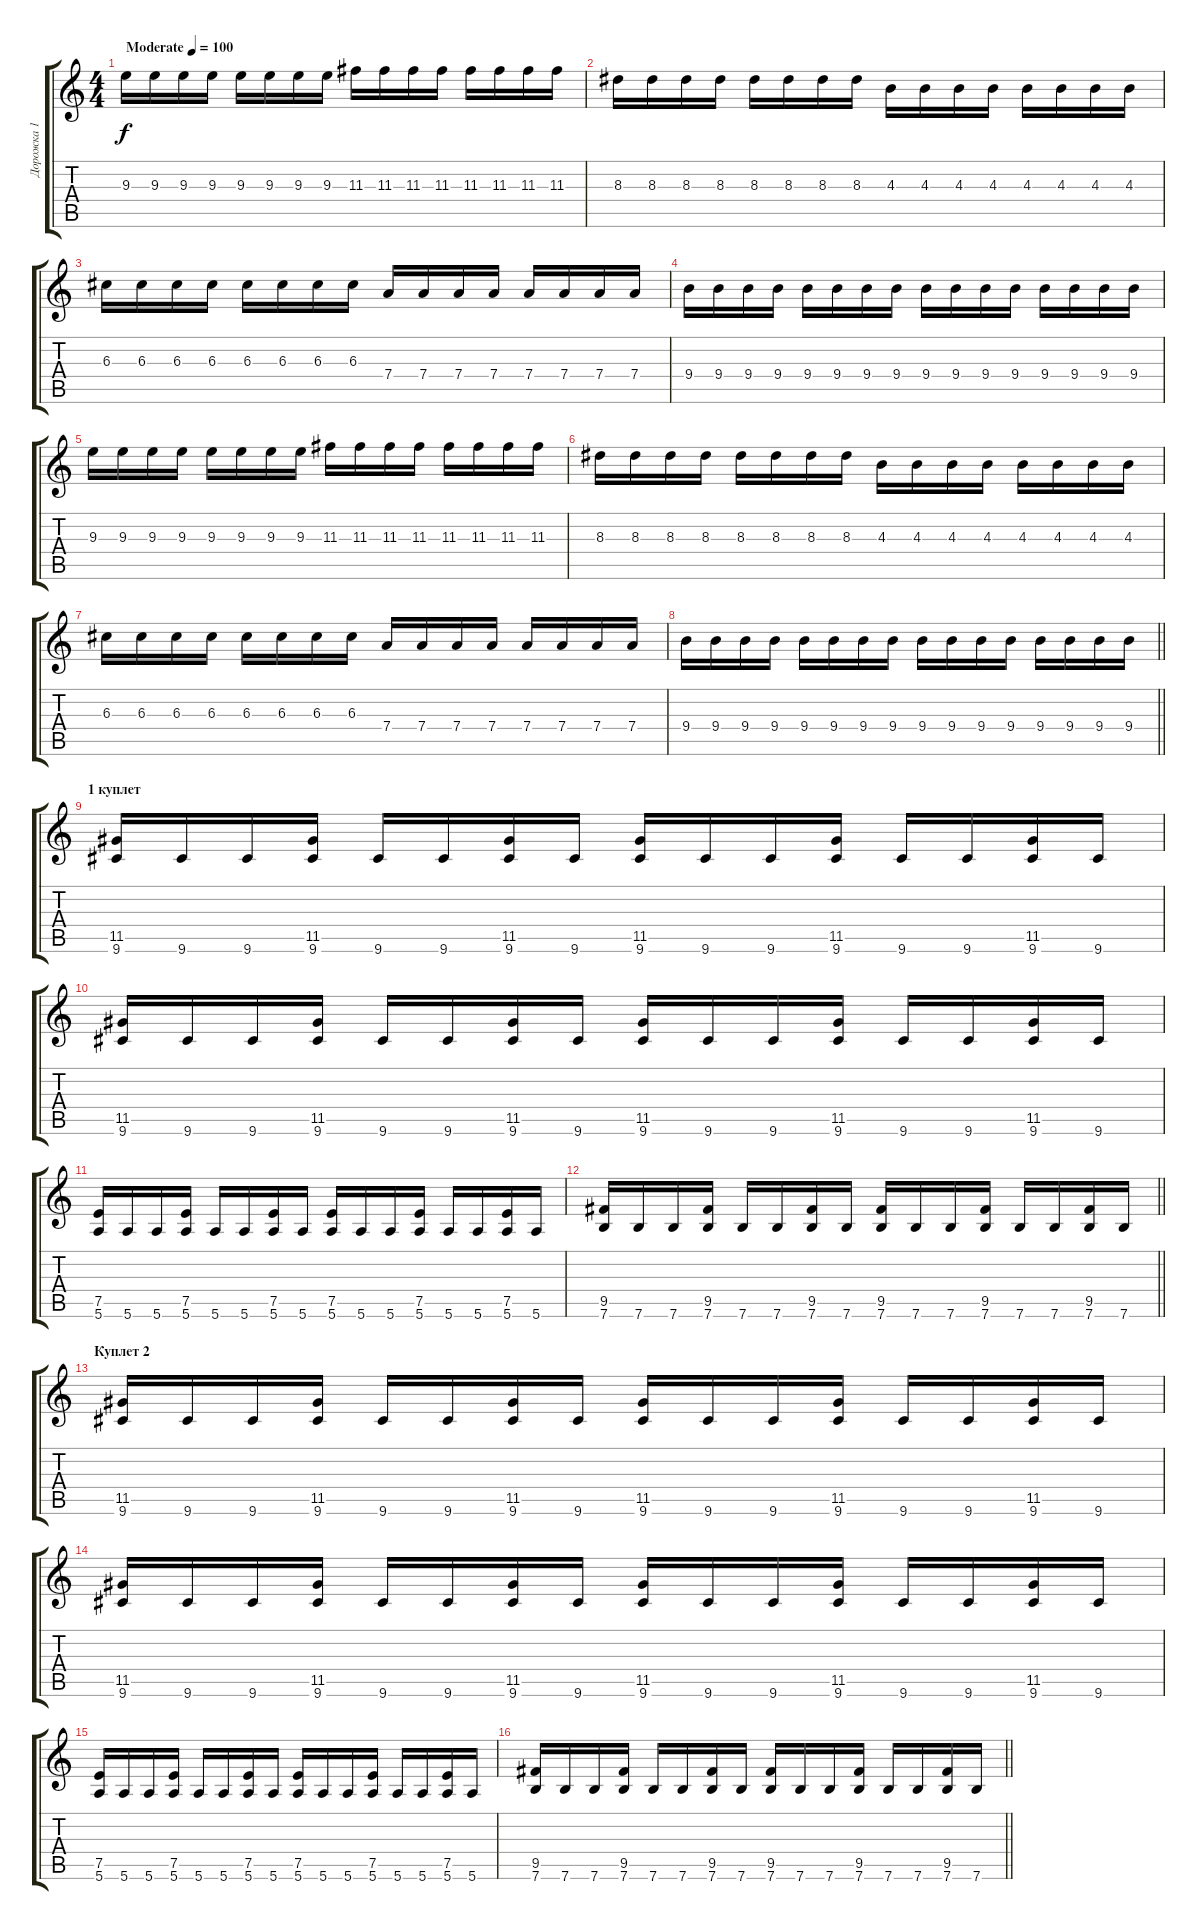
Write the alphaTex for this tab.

\track ("Дорожка 1" "Дорожка 1") {instrument distortionguitar}
\staff {score tabs}
\tuning (E4 B3 G3 D3 A2 E2) {hide}
\ts (4 4)
\tempo (100 "Moderate")
\clef g2
\ks c
9.3.16{dy f instrument distortionguitar} 9.3.16 9.3.16 9.3.16 9.3.16 9.3.16 9.3.16 9.3.16 11.3.16 11.3.16 11.3.16 11.3.16 11.3.16 11.3.16 11.3.16 11.3.16 |
8.3.16 8.3.16 8.3.16 8.3.16 8.3.16 8.3.16 8.3.16 8.3.16 4.3.16 4.3.16 4.3.16 4.3.16 4.3.16 4.3.16 4.3.16 4.3.16 |
6.3.16 6.3.16 6.3.16 6.3.16 6.3.16 6.3.16 6.3.16 6.3.16 7.4.16 7.4.16 7.4.16 7.4.16 7.4.16 7.4.16 7.4.16 7.4.16 |
9.4.16 9.4.16 9.4.16 9.4.16 9.4.16 9.4.16 9.4.16 9.4.16 9.4.16 9.4.16 9.4.16 9.4.16 9.4.16 9.4.16 9.4.16 9.4.16 |
9.3.16 9.3.16 9.3.16 9.3.16 9.3.16 9.3.16 9.3.16 9.3.16 11.3.16 11.3.16 11.3.16 11.3.16 11.3.16 11.3.16 11.3.16 11.3.16 |
8.3.16 8.3.16 8.3.16 8.3.16 8.3.16 8.3.16 8.3.16 8.3.16 4.3.16 4.3.16 4.3.16 4.3.16 4.3.16 4.3.16 4.3.16 4.3.16 |
6.3.16 6.3.16 6.3.16 6.3.16 6.3.16 6.3.16 6.3.16 6.3.16 7.4.16 7.4.16 7.4.16 7.4.16 7.4.16 7.4.16 7.4.16 7.4.16 |
\barLineRight lightlight
9.4.16 9.4.16 9.4.16 9.4.16 9.4.16 9.4.16 9.4.16 9.4.16 9.4.16 9.4.16 9.4.16 9.4.16 9.4.16 9.4.16 9.4.16 9.4.16 |
\section ("" "1 куплет")
(11.5 9.6).16 9.6.16 9.6.16 (11.5 9.6).16 9.6.16 9.6.16 (11.5 9.6).16 9.6.16 (11.5 9.6).16 9.6.16 9.6.16 (11.5 9.6).16 9.6.16 9.6.16 (11.5 9.6).16 9.6.16 |
(11.5 9.6).16 9.6.16 9.6.16 (11.5 9.6).16 9.6.16 9.6.16 (11.5 9.6).16 9.6.16 (11.5 9.6).16 9.6.16 9.6.16 (11.5 9.6).16 9.6.16 9.6.16 (11.5 9.6).16 9.6.16 |
(7.5 5.6).16 5.6.16 5.6.16 (7.5 5.6).16 5.6.16 5.6.16 (7.5 5.6).16 5.6.16 (7.5 5.6).16 5.6.16 5.6.16 (7.5 5.6).16 5.6.16 5.6.16 (7.5 5.6).16 5.6.16 |
\barLineRight lightlight
(9.5 7.6).16 7.6.16 7.6.16 (9.5 7.6).16 7.6.16 7.6.16 (9.5 7.6).16 7.6.16 (9.5 7.6).16 7.6.16 7.6.16 (9.5 7.6).16 7.6.16 7.6.16 (9.5 7.6).16 7.6.16 |
\section ("" "Куплет 2")
(11.5 9.6).16 9.6.16 9.6.16 (11.5 9.6).16 9.6.16 9.6.16 (11.5 9.6).16 9.6.16 (11.5 9.6).16 9.6.16 9.6.16 (11.5 9.6).16 9.6.16 9.6.16 (11.5 9.6).16 9.6.16 |
(11.5 9.6).16 9.6.16 9.6.16 (11.5 9.6).16 9.6.16 9.6.16 (11.5 9.6).16 9.6.16 (11.5 9.6).16 9.6.16 9.6.16 (11.5 9.6).16 9.6.16 9.6.16 (11.5 9.6).16 9.6.16 |
(7.5 5.6).16 5.6.16 5.6.16 (7.5 5.6).16 5.6.16 5.6.16 (7.5 5.6).16 5.6.16 (7.5 5.6).16 5.6.16 5.6.16 (7.5 5.6).16 5.6.16 5.6.16 (7.5 5.6).16 5.6.16 |
\barLineRight lightlight
(9.5 7.6).16 7.6.16 7.6.16 (9.5 7.6).16 7.6.16 7.6.16 (9.5 7.6).16 7.6.16 (9.5 7.6).16 7.6.16 7.6.16 (9.5 7.6).16 7.6.16 7.6.16 (9.5 7.6).16 7.6.16
